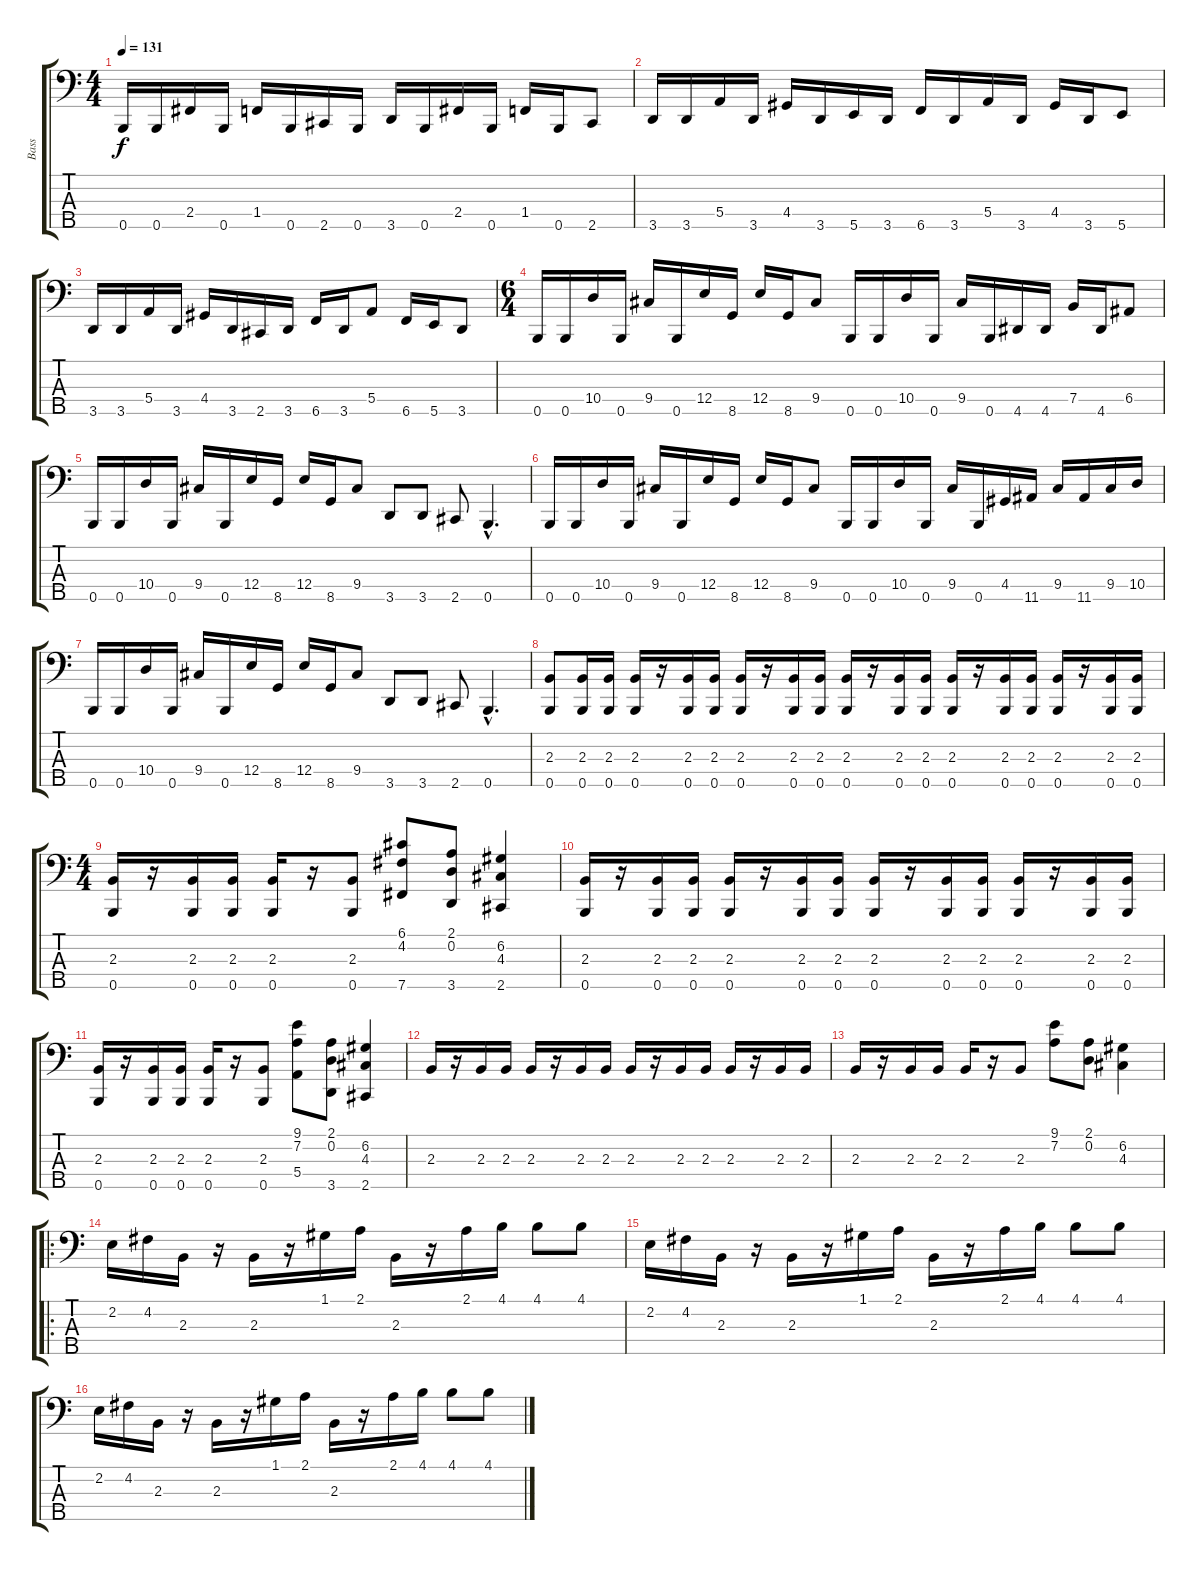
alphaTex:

\track ("Bass" "Bass") {instrument electricbasspick}
\staff {score tabs}
\tuning (G2 D2 A1 E1 B0) {hide}
\ts (4 4)
\tempo 131
\clef f4
\ks c
0.5.16{dy f} 0.5.16 2.4.16 0.5.16 1.4.16 0.5.16 2.5.16 0.5.16 3.5.16 0.5.16 2.4.16 0.5.16 1.4.16 0.5.16 2.5.8 |
3.5.16 3.5.16 5.4.16 3.5.16 4.4.16 3.5.16 5.5.16 3.5.16 6.5.16 3.5.16 5.4.16 3.5.16 4.4.16 3.5.16 5.5.8 |
3.5.16 3.5.16 5.4.16 3.5.16 4.4.16 3.5.16 2.5.16 3.5.16 6.5.16 3.5.16 5.4.8 6.5.16 5.5.16 3.5.8 |
\ts (6 4)
0.5.16 0.5.16 10.4.16 0.5.16 9.4.16 0.5.16 12.4.16 8.5.16 12.4.16 8.5.16 9.4.8 0.5.16 0.5.16 10.4.16 0.5.16 9.4.16 0.5.16 4.5.16 4.5.16 7.4.16 4.5.16 6.4.8 |
0.5.16 0.5.16 10.4.16 0.5.16 9.4.16 0.5.16 12.4.16 8.5.16 12.4.16 8.5.16 9.4.8 3.5.8 3.5.8 2.5.8 0.5{hac}.4{d} |
0.5.16 0.5.16 10.4.16 0.5.16 9.4.16 0.5.16 12.4.16 8.5.16 12.4.16 8.5.16 9.4.8 0.5.16 0.5.16 10.4.16 0.5.16 9.4.16 0.5.16 4.4.16 11.5.16 9.4.16 11.5.16 9.4.16 10.4.16 |
0.5.16 0.5.16 10.4.16 0.5.16 9.4.16 0.5.16 12.4.16 8.5.16 12.4.16 8.5.16 9.4.8 3.5.8 3.5.8 2.5.8 0.5{hac}.4{d} |
(2.3 0.5).8 (2.3 0.5).16 (2.3 0.5).16 (2.3 0.5).16 r.16 (2.3 0.5).16 (2.3 0.5).16 (2.3 0.5).16 r.16 (2.3 0.5).16 (2.3 0.5).16 (2.3 0.5).16 r.16 (2.3 0.5).16 (2.3 0.5).16 (2.3 0.5).16 r.16 (2.3 0.5).16 (2.3 0.5).16 (2.3 0.5).16 r.16 (2.3 0.5).16 (2.3 0.5).16 |
\ts (4 4)
(2.3 0.5).16 r.16 (2.3 0.5).16 (2.3 0.5).16 (2.3 0.5).16 r.16 (2.3 0.5).8 (6.1 4.2 7.5).8 (2.1 0.2 3.5).8 (6.2 4.3 2.5).4 |
(2.3 0.5).16 r.16 (2.3 0.5).16 (2.3 0.5).16 (2.3 0.5).16 r.16 (2.3 0.5).16 (2.3 0.5).16 (2.3 0.5).16 r.16 (2.3 0.5).16 (2.3 0.5).16 (2.3 0.5).16 r.16 (2.3 0.5).16 (2.3 0.5).16 |
(2.3 0.5).16 r.16 (2.3 0.5).16 (2.3 0.5).16 (2.3 0.5).16 r.16 (2.3 0.5).8 (9.1 7.2 5.4).8 (2.1 0.2 3.5).8 (6.2 4.3 2.5).4 |
2.3.16 r.16 2.3.16 2.3.16 2.3.16 r.16 2.3.16 2.3.16 2.3.16 r.16 2.3.16 2.3.16 2.3.16 r.16 2.3.16 2.3.16 |
2.3.16 r.16 2.3.16 2.3.16 2.3.16 r.16 2.3.8 (9.1 7.2).8 (2.1 0.2).8 (6.2 4.3).4 |
\ro
2.2.16 4.2.16 2.3.16 r.16 2.3.16 r.16 1.1.16 2.1.16 2.3.16 r.16 2.1.16 4.1.16 4.1.8 4.1.8 |
2.2.16 4.2.16 2.3.16 r.16 2.3.16 r.16 1.1.16 2.1.16 2.3.16 r.16 2.1.16 4.1.16 4.1.8 4.1.8 |
2.2.16 4.2.16 2.3.16 r.16 2.3.16 r.16 1.1.16 2.1.16 2.3.16 r.16 2.1.16 4.1.16 4.1.8 4.1.8
